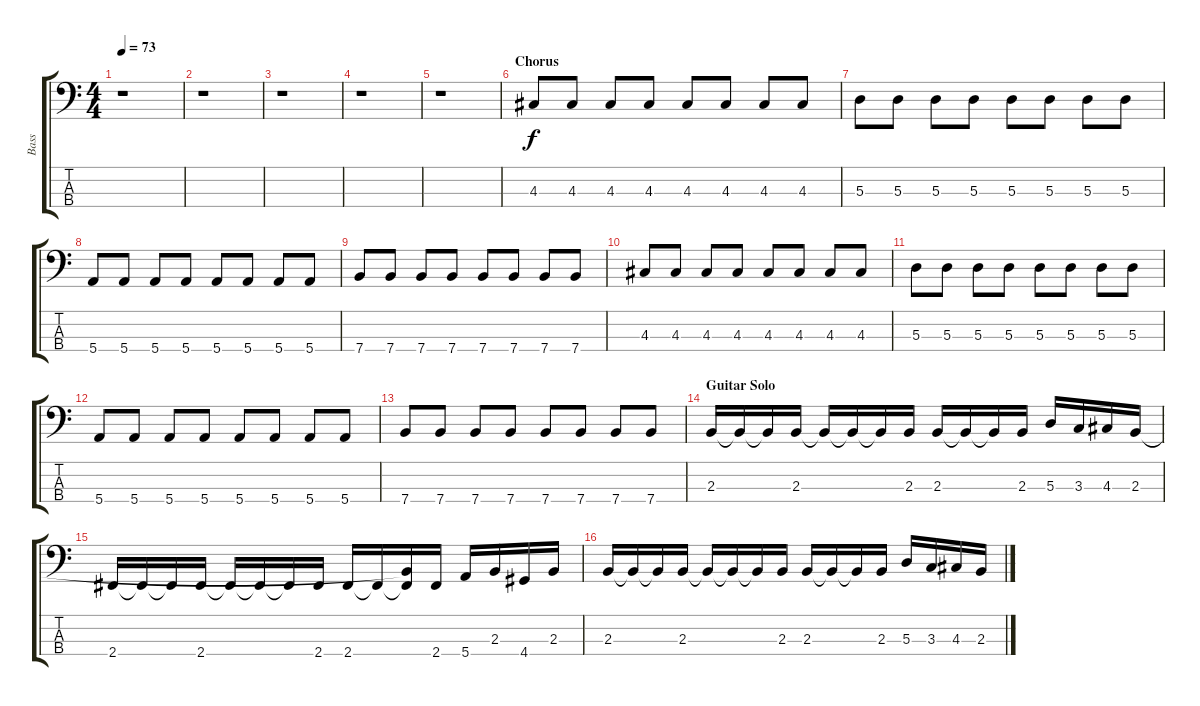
\track ("Bass" "Bass") {instrument electricbassfinger}
\staff {score tabs}
\tuning (G2 D2 A1 E1) {hide}
\ts (4 4)
\tempo 73
\clef f4
\ks c
r.1{dy f} |
r.1 |
r.1 |
r.1 |
r.1 |
\section ("" "Chorus")
4.3.8 4.3.8 4.3.8 4.3.8 4.3.8 4.3.8 4.3.8 4.3.8 |
5.3.8 5.3.8 5.3.8 5.3.8 5.3.8 5.3.8 5.3.8 5.3.8 |
5.4.8 5.4.8 5.4.8 5.4.8 5.4.8 5.4.8 5.4.8 5.4.8 |
7.4.8 7.4.8 7.4.8 7.4.8 7.4.8 7.4.8 7.4.8 7.4.8 |
4.3.8 4.3.8 4.3.8 4.3.8 4.3.8 4.3.8 4.3.8 4.3.8 |
5.3.8 5.3.8 5.3.8 5.3.8 5.3.8 5.3.8 5.3.8 5.3.8 |
5.4.8 5.4.8 5.4.8 5.4.8 5.4.8 5.4.8 5.4.8 5.4.8 |
7.4.8 7.4.8 7.4.8 7.4.8 7.4.8 7.4.8 7.4.8 7.4.8 |
\section ("" "Guitar Solo")
2.3.16 2.3{t}.16 2.3{t}.16 2.3.16 2.3{t}.16 2.3{t}.16 2.3{t}.16 2.3.16 2.3.16 2.3{t}.16 2.3{t}.16 2.3.16 5.3.16 3.3.16 4.3.16 2.3.16 |
2.4.16 2.4{t}.16 2.4{t}.16 2.4.16 2.4{t}.16 2.4{t}.16 2.4{t}.16 2.4.16 2.4.16 2.4{t}.16 (2.3{t} 2.4{t}).16 2.4.16 5.4.16 2.3.16 4.4.16 2.3.16 |
2.3.16 2.3{t}.16 2.3{t}.16 2.3.16 2.3{t}.16 2.3{t}.16 2.3{t}.16 2.3.16 2.3.16 2.3{t}.16 2.3{t}.16 2.3.16 5.3.16 3.3.16 4.3.16 2.3.16
